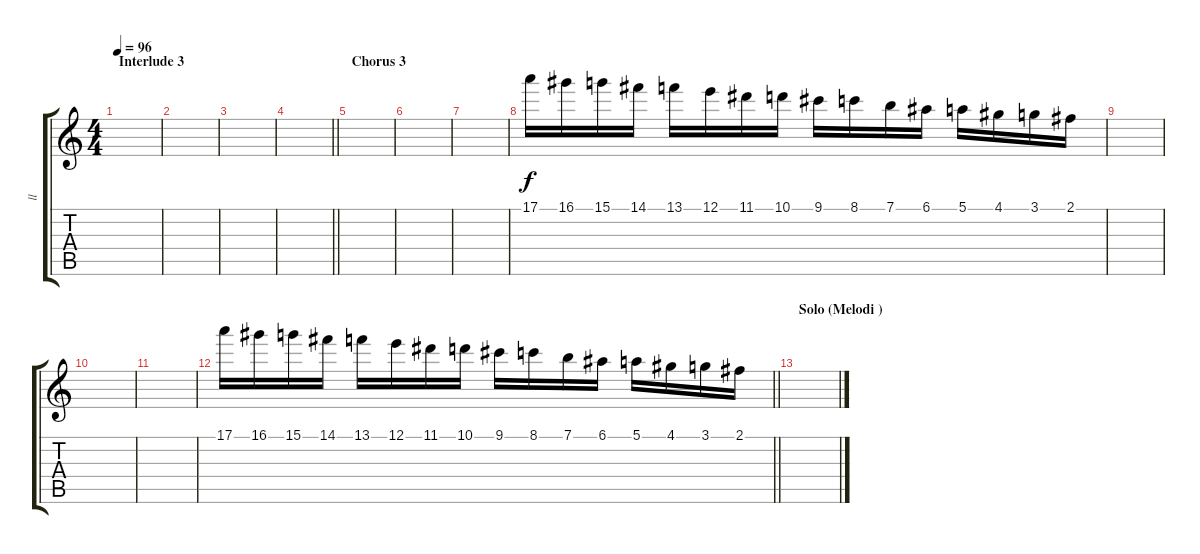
\track ("ll" "ll") {instrument acousticguitarsteel}
\staff {score tabs}
\tuning (E4 B3 G3 D3 A2 E2) {hide}
\ts (4 4)
\section ("" "Interlude 3")
\tempo 96
\clef g2
\ks c
|
|
|
\barLineRight lightlight
|
\section ("" "Chorus 3")
|
|
|
17.1.16 16.1.16 15.1.16 14.1.16 13.1.16 12.1.16 11.1.16 10.1.16 9.1.16 8.1.16 7.1.16 6.1.16 5.1.16 4.1.16 3.1.16 2.1.16 |
|
|
|
\barLineRight lightlight
17.1.16 16.1.16 15.1.16 14.1.16 13.1.16 12.1.16 11.1.16 10.1.16 9.1.16 8.1.16 7.1.16 6.1.16 5.1.16 4.1.16 3.1.16 2.1.16 |
\section ("" "Solo (Melodi )")
